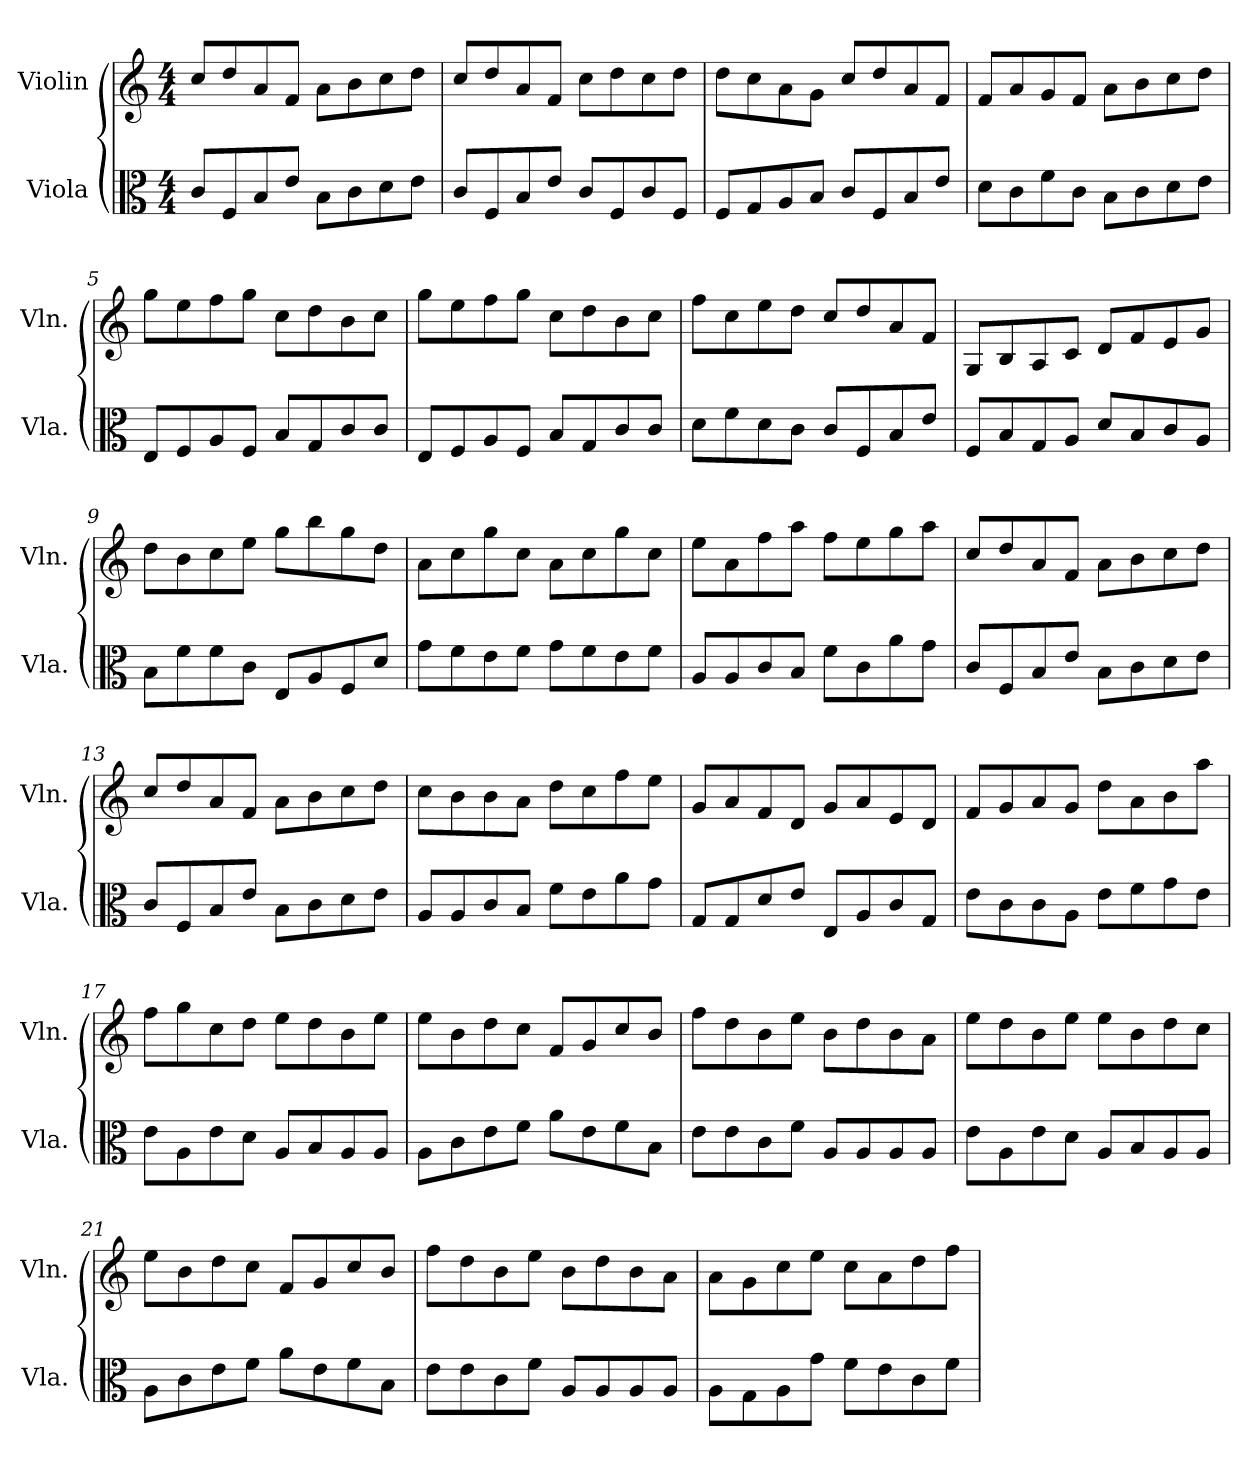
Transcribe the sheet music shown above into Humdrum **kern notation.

**kern	**kern
*part2	*part1
*staff2	*staff1
*I"Viola	*I"Violin
*I'Vla.	*I'Vln.
*clefC3	*clefG2
*k[]	*k[]
*M4/4	*M4/4
=1	=1
8c/L	8cc/L
8F/	8dd/
8B/	8a/
8e/J	8f/J
8B\L	8a\L
8c\	8b\
8d\	8cc\
8e\J	8dd\J
=2	=2
8c/L	8cc/L
8F/	8dd/
8B/	8a/
8e/J	8f/J
8c/L	8cc\L
8F/	8dd\
8c/	8cc\
8F/J	8dd\J
=3	=3
8F/L	8dd\L
8G/	8cc\
8A/	8a\
8B/J	8g\J
8c/L	8cc/L
8F/	8dd/
8B/	8a/
8e/J	8f/J
=4	=4
8d\L	8f/L
8c\	8a/
8f\	8g/
8c\J	8f/J
8B\L	8a\L
8c\	8b\
8d\	8cc\
8e\J	8dd\J
=5	=5
8E/L	8gg\L
8F/	8ee\
8A/	8ff\
8F/J	8gg\J
8B/L	8cc\L
8G/	8dd\
8c/	8b\
8c/J	8cc\J
!!LO:LB:g=z
=6	=6
8E/L	8gg\L
8F/	8ee\
8A/	8ff\
8F/J	8gg\J
8B/L	8cc\L
8G/	8dd\
8c/	8b\
8c/J	8cc\J
=7	=7
8d\L	8ff\L
8f\	8cc\
8d\	8ee\
8c\J	8dd\J
8c/L	8cc/L
8F/	8dd/
8B/	8a/
8e/J	8f/J
=8	=8
8F/L	8G/L
8B/	8B/
8G/	8A/
8A/J	8c/J
8d/L	8d/L
8B/	8f/
8c/	8e/
8A/J	8g/J
=9	=9
8B\L	8dd\L
8f\	8b\
8f\	8cc\
8c\J	8ee\J
8E/L	8gg\L
8A/	8bb\
8F/	8gg\
8d/J	8dd\J
=10	=10
8g\L	8a\L
8f\	8cc\
8e\	8gg\
8f\J	8cc\J
8g\L	8a\L
8f\	8cc\
8e\	8gg\
8f\J	8cc\J
!!LO:LB:g=z
=11	=11
8A/L	8ee\L
8A/	8a\
8c/	8ff\
8B/J	8aa\J
8f\L	8ff\L
8c\	8ee\
8a\	8gg\
8g\J	8aa\J
=12	=12
8c/L	8cc/L
8F/	8dd/
8B/	8a/
8e/J	8f/J
8B\L	8a\L
8c\	8b\
8d\	8cc\
8e\J	8dd\J
=13	=13
8c/L	8cc/L
8F/	8dd/
8B/	8a/
8e/J	8f/J
8B\L	8a\L
8c\	8b\
8d\	8cc\
8e\J	8dd\J
=14	=14
8A/L	8cc\L
8A/	8b\
8c/	8b\
8B/J	8a\J
8f\L	8dd\L
8e\	8cc\
8a\	8ff\
8g\J	8ee\J
=15	=15
8G/L	8g/L
8G/	8a/
8d/	8f/
8e/J	8d/J
8E/L	8g/L
8A/	8a/
8c/	8e/
8G/J	8d/J
!!LO:LB:g=z
=16	=16
8e\L	8f/L
8c\	8g/
8c\	8a/
8A\J	8g/J
8e\L	8dd\L
8f\	8a\
8g\	8b\
8e\J	8aa\J
=17	=17
8e\L	8ff\L
8A\	8gg\
8e\	8cc\
8d\J	8dd\J
8A/L	8ee\L
8B/	8dd\
8A/	8b\
8A/J	8ee\J
=18	=18
8A\L	8ee\L
8c\	8b\
8e\	8dd\
8f\J	8cc\J
8a\L	8f/L
8e\	8g/
8f\	8cc/
8B\J	8b/J
=19	=19
8e\L	8ff\L
8e\	8dd\
8c\	8b\
8f\J	8ee\J
8A/L	8b\L
8A/	8dd\
8A/	8b\
8A/J	8a\J
=20	=20
8e\L	8ee\L
8A\	8dd\
8e\	8b\
8d\J	8ee\J
8A/L	8ee\L
8B/	8b\
8A/	8dd\
8A/J	8cc\J
!!LO:LB:g=z
=21	=21
8A\L	8ee\L
8c\	8b\
8e\	8dd\
8f\J	8cc\J
8a\L	8f/L
8e\	8g/
8f\	8cc/
8B\J	8b/J
=22	=22
8e\L	8ff\L
8e\	8dd\
8c\	8b\
8f\J	8ee\J
8A/L	8b\L
8A/	8dd\
8A/	8b\
8A/J	8a\J
=23	=23
8A\L	8a\L
8G\	8g\
8A\	8cc\
8g\J	8ee\J
8f\L	8cc\L
8e\	8a\
8c\	8dd\
8f\J	8ff\J
=	=
*-	*-
